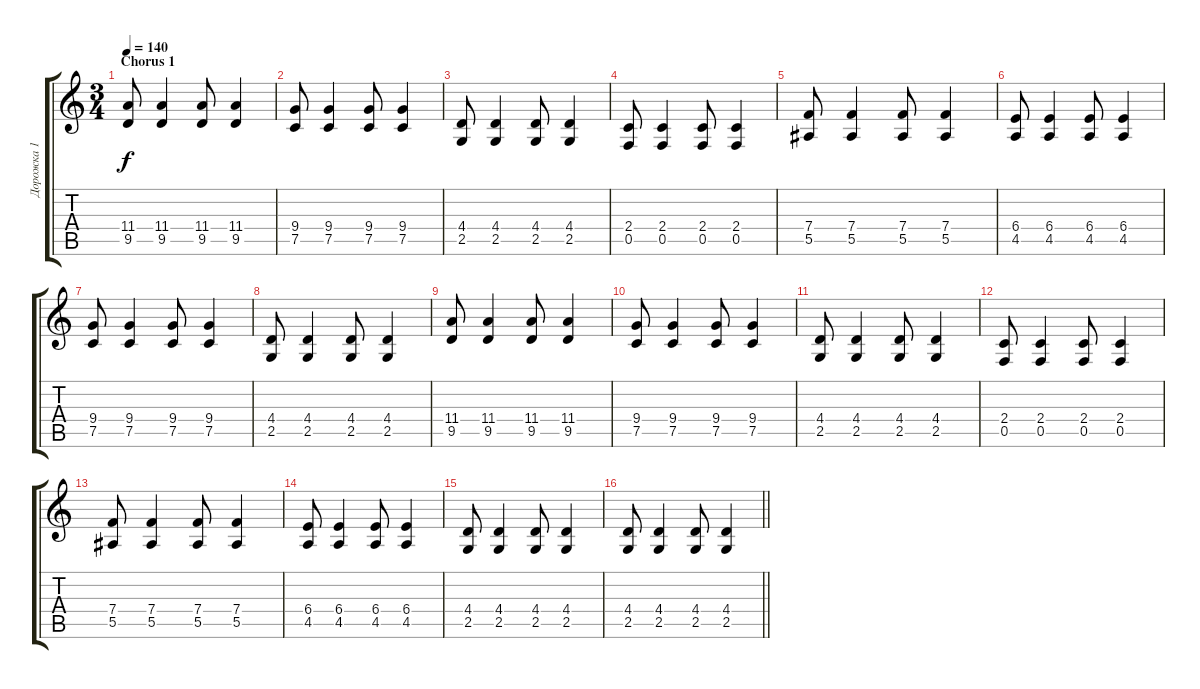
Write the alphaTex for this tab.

\track ("Дорожка 1" "Дорожка 1") {instrument distortionguitar}
\staff {score tabs}
\tuning (C4 G3 Eb3 Bb2 F2 C2) {hide}
\ts (3 4)
\section ("" "Chorus 1")
\tempo 140
\clef g2
\ks c
(11.4 9.5).8{dy f} (11.4 9.5).4 (11.4 9.5).8 (11.4 9.5).4 |
(9.4 7.5).8 (9.4 7.5).4 (9.4 7.5).8 (9.4 7.5).4 |
(4.4 2.5).8 (4.4 2.5).4 (4.4 2.5).8 (4.4 2.5).4 |
(2.4 0.5).8 (2.4 0.5).4 (2.4 0.5).8 (2.4 0.5).4 |
(7.4 5.5).8 (7.4 5.5).4 (7.4 5.5).8 (7.4 5.5).4 |
(6.4 4.5).8 (6.4 4.5).4 (6.4 4.5).8 (6.4 4.5).4 |
(9.4 7.5).8 (9.4 7.5).4 (9.4 7.5).8 (9.4 7.5).4 |
(4.4 2.5).8 (4.4 2.5).4 (4.4 2.5).8 (4.4 2.5).4 |
(11.4 9.5).8 (11.4 9.5).4 (11.4 9.5).8 (11.4 9.5).4 |
(9.4 7.5).8 (9.4 7.5).4 (9.4 7.5).8 (9.4 7.5).4 |
(4.4 2.5).8 (4.4 2.5).4 (4.4 2.5).8 (4.4 2.5).4 |
(2.4 0.5).8 (2.4 0.5).4 (2.4 0.5).8 (2.4 0.5).4 |
(7.4 5.5).8 (7.4 5.5).4 (7.4 5.5).8 (7.4 5.5).4 |
(6.4 4.5).8 (6.4 4.5).4 (6.4 4.5).8 (6.4 4.5).4 |
(4.4 2.5).8 (4.4 2.5).4 (4.4 2.5).8 (4.4 2.5).4 |
\barLineRight lightlight
(4.4 2.5).8 (4.4 2.5).4 (4.4 2.5).8 (4.4 2.5).4
